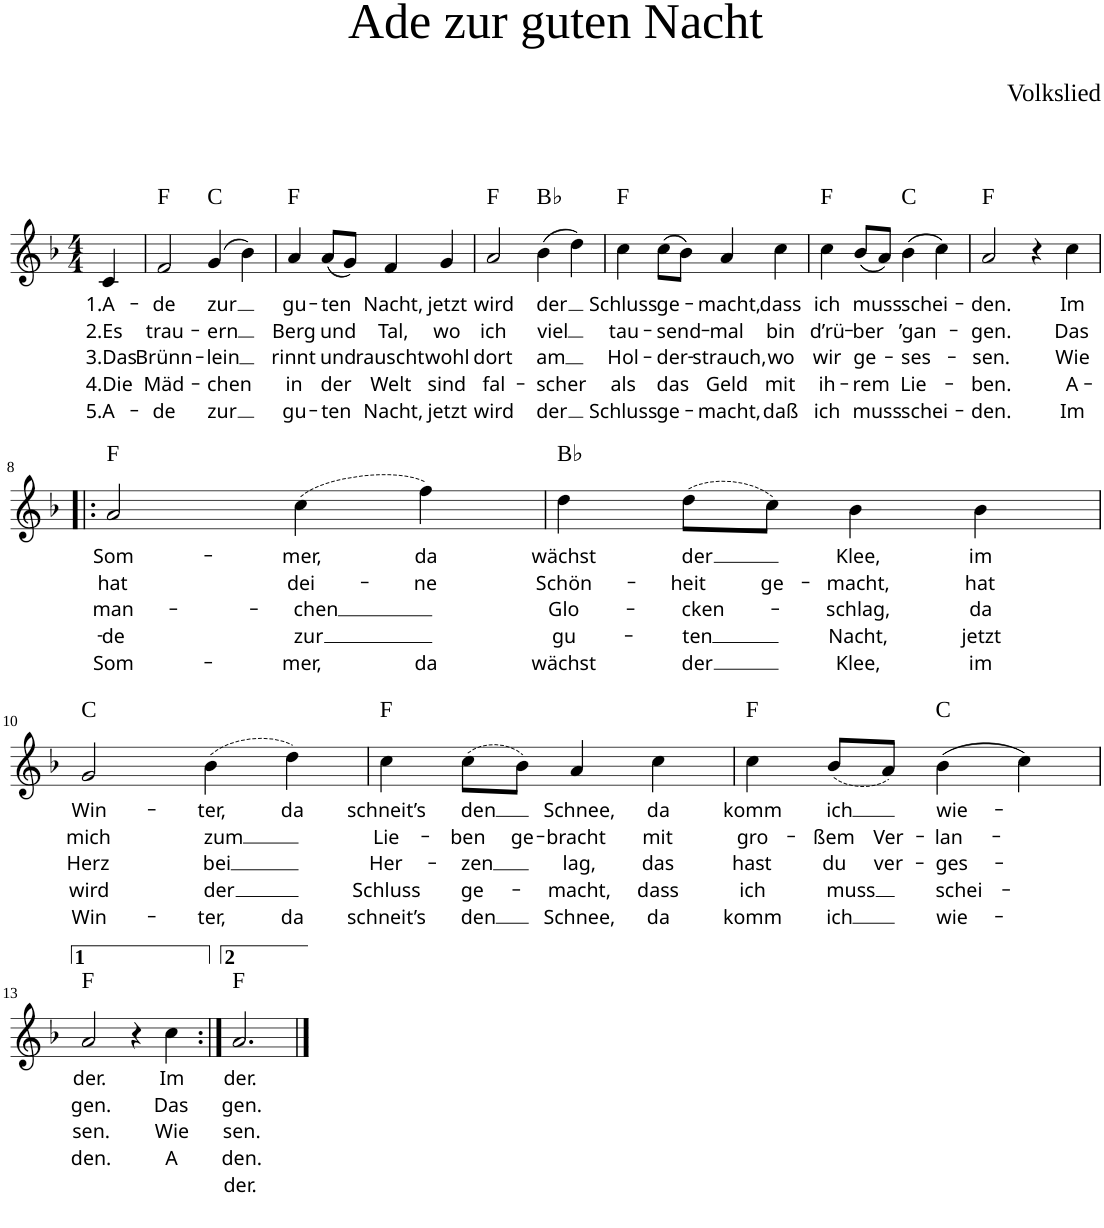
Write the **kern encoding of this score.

**kern	**text	**text	**text	**text	**text	**harte
*part1	*part1	*part1	*part1	*part1	*part1	*part1
*staff1	*staff1	*staff1	*staff1	*staff1	*staff1	*
*clefG2	*	*	*	*	*	*
*k[b-]	*	*	*	*	*	*
*F:	*	*	*	*	*	*
*M4/4	*	*	*	*	*	*
=1	=1	=1	=1	=1	=1	=1
!	!LO:LY:b	!LO:LY:b	!LO:LY:b	!LO:LY:b	!LO:LY:b	!
4c/	1.A-	2.Es	3.Das	4.Die	5.A-	.
=2	=2	=2	=2	=2	=2	=2
!	!LO:LY:b	!LO:LY:b	!LO:LY:b	!LO:LY:b	!LO:LY:b	!
2f/	-de	trau-	Brünn-	Mäd-	-de	F:maj
!	!LO:LY:b	!LO:LY:b	!LO:LY:b	!LO:LY:b	!LO:LY:b	!
(4g/	zur	-ern	-lein	-chen	zur	C:maj
4b-\)	.	.	.	.	.	.
=3	=3	=3	=3	=3	=3	=3
!	!LO:LY:b	!LO:LY:b	!LO:LY:b	!LO:LY:b	!LO:LY:b	!
4a/	gu-	Berg	rinnt	in	gu-	F:maj
!	!LO:LY:b	!LO:LY:b	!LO:LY:b	!LO:LY:b	!LO:LY:b	!
(8a/L	-ten	und	und	der	-ten	.
8g/J)	.	.	.	.	.	.
!	!LO:LY:b	!LO:LY:b	!LO:LY:b	!LO:LY:b	!LO:LY:b	!
4f/	Nacht,	Tal,	rauscht	Welt	Nacht,	.
!	!LO:LY:b	!LO:LY:b	!LO:LY:b	!LO:LY:b	!LO:LY:b	!
4g/	jetzt	wo	wohl	sind	jetzt	.
=4	=4	=4	=4	=4	=4	=4
!	!LO:LY:b	!LO:LY:b	!LO:LY:b	!LO:LY:b	!LO:LY:b	!
2a/	wird	ich	dort	fal-	wird	F:maj
!	!LO:LY:b	!LO:LY:b	!LO:LY:b	!LO:LY:b	!LO:LY:b	!
(4b-\	der	viel	am	-scher	der	Bb:maj
4dd\)	.	.	.	.	.	.
=5	=5	=5	=5	=5	=5	=5
!	!LO:LY:b	!LO:LY:b	!LO:LY:b	!LO:LY:b	!LO:LY:b	!
4cc\	Schluss	tau-	Hol-	als	Schluss	F:maj
!	!LO:LY:b	!LO:LY:b	!LO:LY:b	!LO:LY:b	!LO:LY:b	!
(8cc\L	ge-	-send-	-der-	das	ge-	.
8b-\J)	.	.	.	.	.	.
!	!LO:LY:b	!LO:LY:b	!LO:LY:b	!LO:LY:b	!LO:LY:b	!
4a/	-macht,	-mal	-strauch,	Geld	-macht,	.
!	!LO:LY:b	!LO:LY:b	!LO:LY:b	!LO:LY:b	!LO:LY:b	!
4cc\	dass	bin	wo	mit	daß	.
=6	=6	=6	=6	=6	=6	=6
!	!LO:LY:b	!LO:LY:b	!LO:LY:b	!LO:LY:b	!LO:LY:b	!
4cc\	ich	d’rü-	wir	ih-	ich	F:maj
!	!LO:LY:b	!LO:LY:b	!LO:LY:b	!LO:LY:b	!LO:LY:b	!
(8b-/L	muss	-ber	ge-	-rem	muss	.
8a/J)	.	.	.	.	.	.
!	!LO:LY:b	!LO:LY:b	!LO:LY:b	!LO:LY:b	!LO:LY:b	!
(4b-\	schei-	’gan-	-ses-	Lie-	schei-	C:maj
4cc\)	.	.	.	.	.	.
=7	=7	=7	=7	=7	=7	=7
!	!LO:LY:b	!LO:LY:b	!LO:LY:b	!LO:LY:b	!LO:LY:b	!
2a/	-den.	-gen.	-sen.	-ben.	-den.	F:maj
4r	.	.	.	.	.	.
!	!LO:LY:b	!LO:LY:b	!LO:LY:b	!LO:LY:b	!LO:LY:b	!
4cc\	Im	Das	Wie	A-	Im	.
!!LO:LB:g=z
=8!|:	=8!|:	=8!|:	=8!|:	=8!|:	=8!|:	=8!|:
!	!LO:LY:b	!LO:LY:b	!LO:LY:b	!LO:LY:b	!LO:LY:b	!
2a/	Som-	hat	man-	-de	Som-	F:maj
!	!LO:LY:b	!LO:LY:b	!LO:LY:b	!LO:LY:b	!LO:LY:b	!
(4cc\	-mer,	dei-	-chen	zur	-mer,	.
!	!LO:LY:b	!LO:LY:b	!	!	!LO:LY:b	!
4ff\)	da	-ne	.	.	da	.
=9	=9	=9	=9	=9	=9	=9
!	!LO:LY:b	!LO:LY:b	!LO:LY:b	!LO:LY:b	!LO:LY:b	!
4dd\	wächst	Schön-	Glo-	gu-	wächst	Bb:maj
!	!LO:LY:b	!LO:LY:b	!LO:LY:b	!LO:LY:b	!LO:LY:b	!
(8dd\L	der	-heit	-cken-	-ten	der	.
!	!	!LO:LY:b	!	!	!	!
8cc\J)	.	ge-	.	.	.	.
!	!LO:LY:b	!LO:LY:b	!LO:LY:b	!LO:LY:b	!LO:LY:b	!
4b-\	Klee,	-macht,	-schlag,	Nacht,	Klee,	.
!	!LO:LY:b	!LO:LY:b	!LO:LY:b	!LO:LY:b	!LO:LY:b	!
4b-\	im	hat	da	jetzt	im	.
!!LO:LB:g=z
=10	=10	=10	=10	=10	=10	=10
!	!LO:LY:b	!LO:LY:b	!LO:LY:b	!LO:LY:b	!LO:LY:b	!
2g/	Win-	mich	Herz	wird	Win-	C:maj
!	!LO:LY:b	!LO:LY:b	!LO:LY:b	!LO:LY:b	!LO:LY:b	!
(4b-\	-ter,	zum	bei	der	-ter,	.
!	!LO:LY:b	!	!	!	!LO:LY:b	!
4dd\)	da	.	.	.	da	.
=11	=11	=11	=11	=11	=11	=11
!	!LO:LY:b	!LO:LY:b	!LO:LY:b	!LO:LY:b	!LO:LY:b	!
4cc\	schneit’s	Lie-	Her-	Schluss	schneit’s	F:maj
!	!LO:LY:b	!LO:LY:b	!LO:LY:b	!LO:LY:b	!LO:LY:b	!
(8cc\L	den	-ben	-zen	ge-	den	.
!	!	!LO:LY:b	!	!	!	!
8b-\J)	.	ge-	.	.	.	.
!	!LO:LY:b	!LO:LY:b	!LO:LY:b	!LO:LY:b	!LO:LY:b	!
4a/	Schnee,	-bracht	lag,	-macht,	Schnee,	.
!	!LO:LY:b	!LO:LY:b	!LO:LY:b	!LO:LY:b	!LO:LY:b	!
4cc\	da	mit	das	dass	da	.
=12	=12	=12	=12	=12	=12	=12
!	!LO:LY:b	!LO:LY:b	!LO:LY:b	!LO:LY:b	!LO:LY:b	!
4cc\	komm	gro-	hast	ich	komm	F:maj
!	!LO:LY:b	!LO:LY:b	!LO:LY:b	!LO:LY:b	!LO:LY:b	!
(8b-/L	ich	-ßem	du	muss	ich	.
!	!	!LO:LY:b	!LO:LY:b	!	!	!
8a/J)	.	Ver-	ver-	.	.	.
!	!LO:LY:b	!LO:LY:b	!LO:LY:b	!LO:LY:b	!LO:LY:b	!
(4b-\	wie-	-lan-	-ges-	schei-	wie-	C:maj
4cc\)	.	.	.	.	.	.
!!LO:LB:g=z
=13	=13	=13	=13	=13	=13	=13
!	!LO:LY:b	!LO:LY:b	!LO:LY:b	!LO:LY:b	!	!
2a/	-der.	-gen.	-sen.	-den.	.	F:maj
4r	.	.	.	.	.	.
!	!LO:LY:b	!LO:LY:b	!LO:LY:b	!LO:LY:b	!	!
4cc\	Im	Das	Wie	A ­	.	.
=14:|!	=14:|!	=14:|!	=14:|!	=14:|!	=14:|!	=14:|!
!	!LO:LY:b	!LO:LY:b	!LO:LY:b	!LO:LY:b	!LO:LY:b	!
2.a/	der.	gen.	sen.	den.	-der.	F:maj
==	==	==	==	==	==	==
*-	*-	*-	*-	*-	*-	*-
